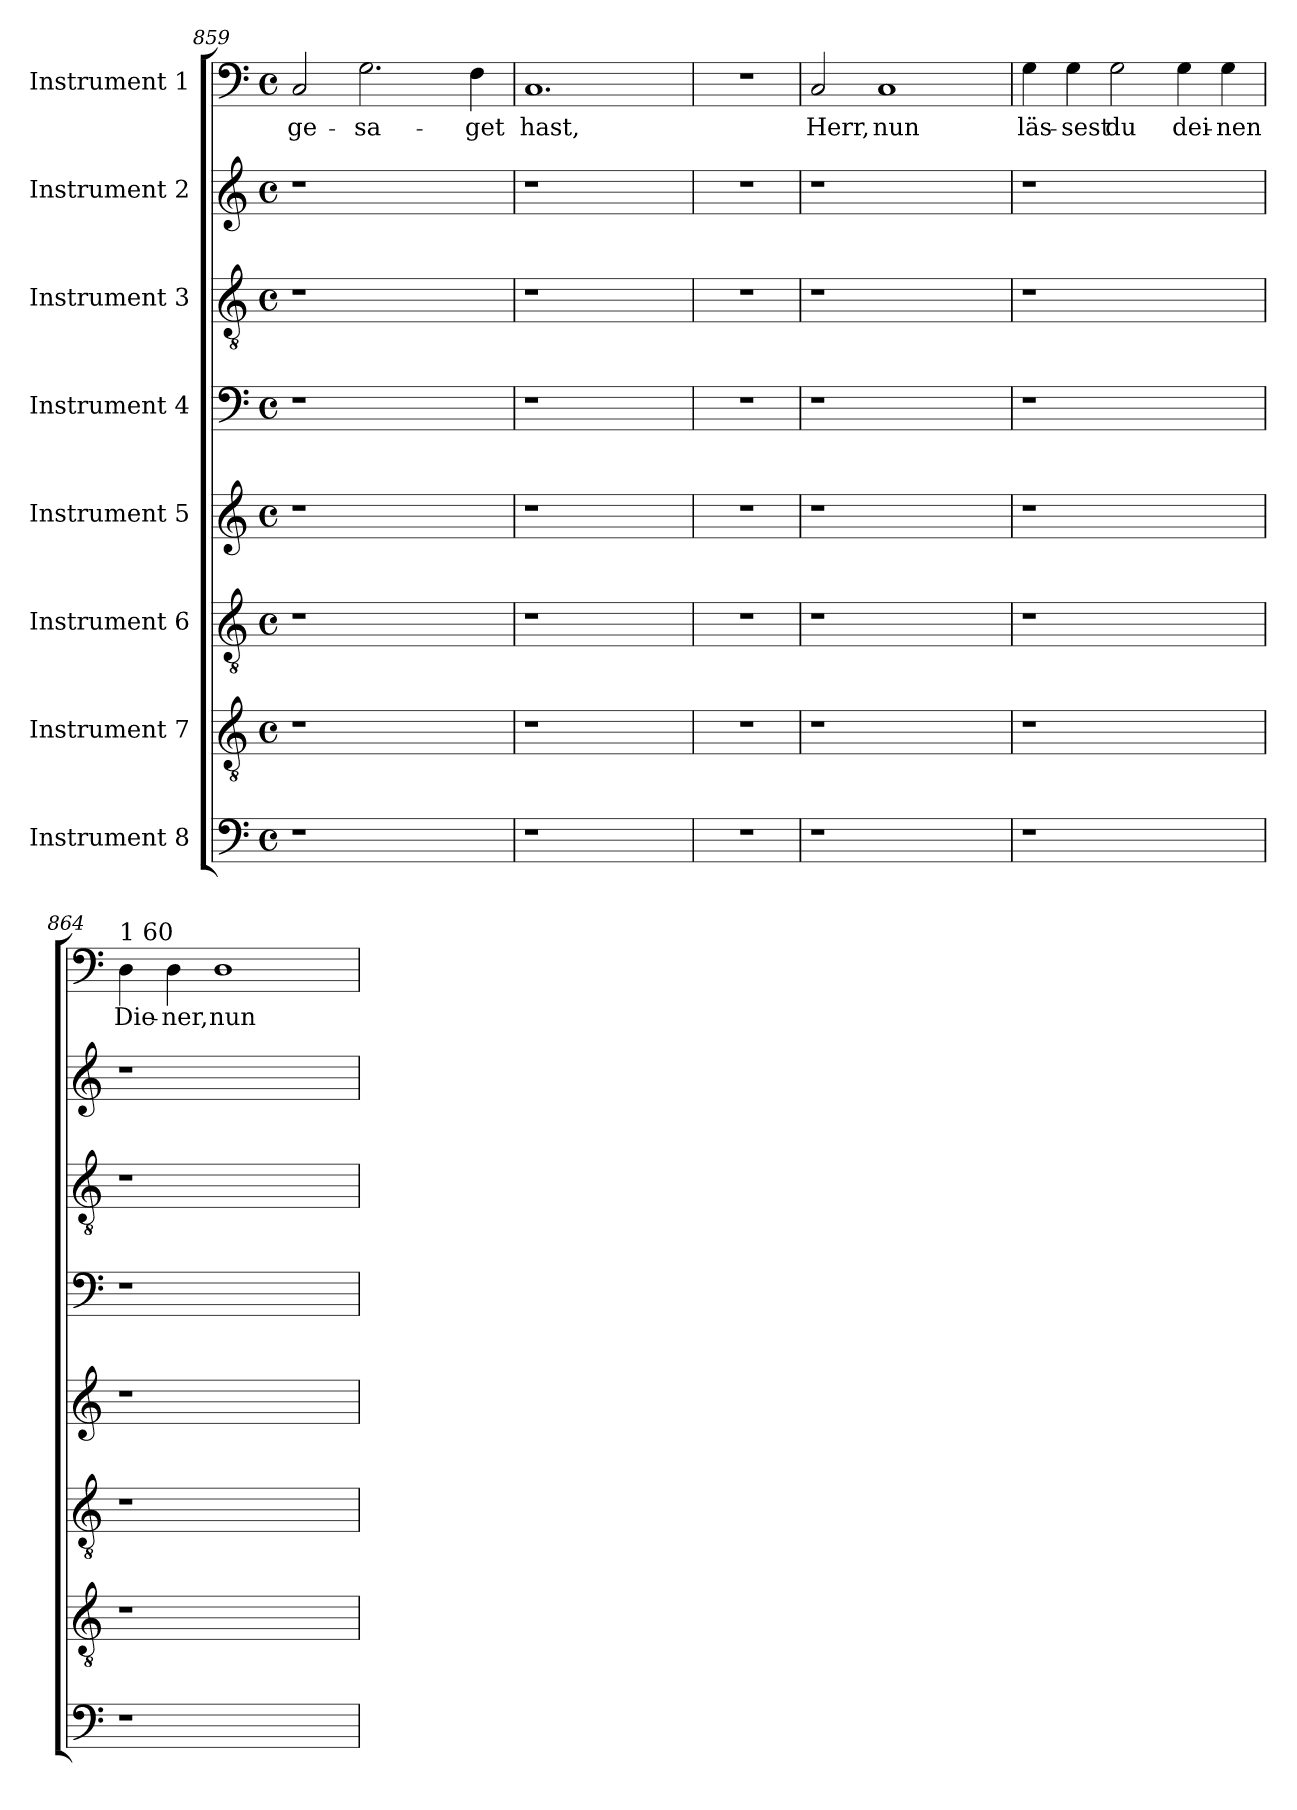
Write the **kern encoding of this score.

**kern	**kern	**kern	**kern	**kern	**kern	**kern	**kern	**text
*part8	*part7	*part6	*part5	*part4	*part3	*part2	*part1	*part1
*staff8	*staff7	*staff6	*staff5	*staff4	*staff3	*staff2	*staff1	*staff1
*I"Instrument 8	*I"Instrument 7	*I"Instrument 6	*I"Instrument 5	*I"Instrument 4	*I"Instrument 3	*I"Instrument 2	*I"Instrument 1	*
*clefF4	*clefGv2	*clefGv2	*clefG2	*clefF4	*clefGv2	*clefG2	*clefF4	*
*M4/4	*M4/4	*M4/4	*M4/4	*M4/4	*M4/4	*M4/4	*M4/4	*
*met(c)	*met(c)	*met(c)	*met(c)	*met(c)	*met(c)	*met(c)	*met(c)	*
=859	=859	=859	=859	=859	=859	=859	=859	=859
!	!	!	!	!	!	!	!	!LO:LY:b:cj
1r	1r	1r	1r	1r	1r	1r	2C/	ge-
!	!	!	!	!	!	!	!	!LO:LY:b:cj
.	.	.	.	.	.	.	2.G\	-sa-
2ryy	2ryy	2ryy	2ryy	2ryy	2ryy	2ryy	.	.
!	!	!	!	!	!	!	!	!LO:LY:b:cj
.	.	.	.	.	.	.	4F\	-get
=860	=860	=860	=860	=860	=860	=860	=860	=860
!	!	!	!	!	!	!	!	!LO:LY:b:cj
1r	1r	1r	1r	1r	1r	1r	1.C	hast,
2ryy	2ryy	2ryy	2ryy	2ryy	2ryy	2ryy	.	.
=861	=861	=861	=861	=861	=861	=861	=861	=861
1r	1r	1r	1r	1r	1r	1r	1r	.
=862	=862	=862	=862	=862	=862	=862	=862	=862
!	!	!	!	!	!	!	!	!LO:LY:b:cj
1r	1r	1r	1r	1r	1r	1r	2C/	Herr,
!	!	!	!	!	!	!	!	!LO:LY:b:cj
.	.	.	.	.	.	.	1C	nun
2ryy	2ryy	2ryy	2ryy	2ryy	2ryy	2ryy	.	.
=863	=863	=863	=863	=863	=863	=863	=863	=863
!	!	!	!	!	!	!	!	!LO:LY:b
1r	1r	1r	1r	1r	1r	1r	4G\	läs-
!	!	!	!	!	!	!	!	!LO:LY:b:rj
.	.	.	.	.	.	.	4G\	-sest
!	!	!	!	!	!	!	!	!LO:LY:b:cj
.	.	.	.	.	.	.	2G\	du
!	!	!	!	!	!	!	!	!LO:LY:b
2ryy	2ryy	2ryy	2ryy	2ryy	2ryy	2ryy	4G\	dei-
!	!	!	!	!	!	!	!	!LO:LY:b:rj
.	.	.	.	.	.	.	4G\	-nen
!!LO:LB:g=z
=864	=864	=864	=864	=864	=864	=864	=864	=864
!	!	!	!	!	!	!	!LO:TX:a:t=1 60	!
!	!	!	!	!	!	!	!	!LO:LY:b
1r	1r	1r	1r	1r	1r	1r	4D\	Die-
!	!	!	!	!	!	!	!	!LO:LY:b:rj
.	.	.	.	.	.	.	4D\	-ner,
!	!	!	!	!	!	!	!	!LO:LY:b:cj
.	.	.	.	.	.	.	1D	nun
2ryy	2ryy	2ryy	2ryy	2ryy	2ryy	2ryy	.	.
=	=	=	=	=	=	=	=	=
*-	*-	*-	*-	*-	*-	*-	*-	*-
